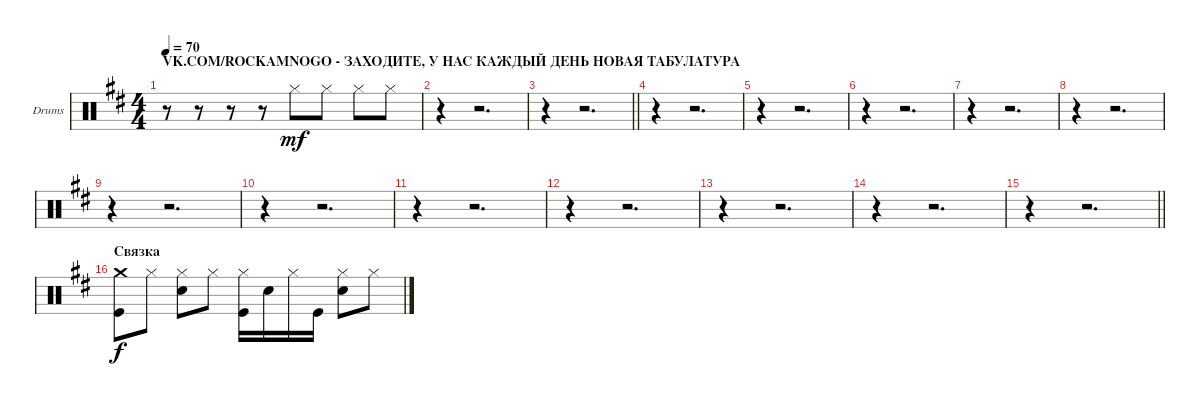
\bracketExtendMode groupsimilarinstruments
\firstSystemTrackNameOrientation horizontal
\otherSystemsTrackNameOrientation horizontal
\track ("Александр Манякин" "Drums") {instrument percussion}
\staff {score}
\articulation defaults
\ts (4 4)
\section ("" "VK.COM/ROCKAMNOGO - ЗАХОДИТЕ, У НАС КАЖДЫЙ ДЕНЬ НОВАЯ ТАБУЛАТУРА")
\tempo 70
\clef neutral
\ks bminor
r.8{dy mf} r.8 r.8 r.8 "Hi-Hat (closed)".8 "Hi-Hat (closed)".8 "Hi-Hat (closed)".8 "Hi-Hat (closed)".8 |
\beaming (8 2 2 2 2)
r.4 r.2{d} |
\barLineRight lightlight
r.4 r.2{d} |
r.4 r.2{d} |
r.4 r.2{d} |
r.4 r.2{d} |
r.4 r.2{d} |
r.4 r.2{d} |
r.4 r.2{d} |
r.4 r.2{d} |
r.4 r.2{d} |
r.4 r.2{d} |
r.4 r.2{d} |
r.4 r.2{d} |
\barLineRight lightlight
r.4 r.2{d} |
\section ("" "Связка")
("Kick (hit)" "Crash medium (hit)").8{dy f} "Hi-Hat (closed)".8 ("Snare (hit) 2" "Hi-Hat (closed)").8 "Hi-Hat (closed)".8 ("Hi-Hat (closed)" "Kick (hit)").16 "Snare (hit) 2".16 "Hi-Hat (closed)".16 "Kick (hit)".16 ("Hi-Hat (closed)" "Snare (hit) 2").8 "Hi-Hat (closed)".8
